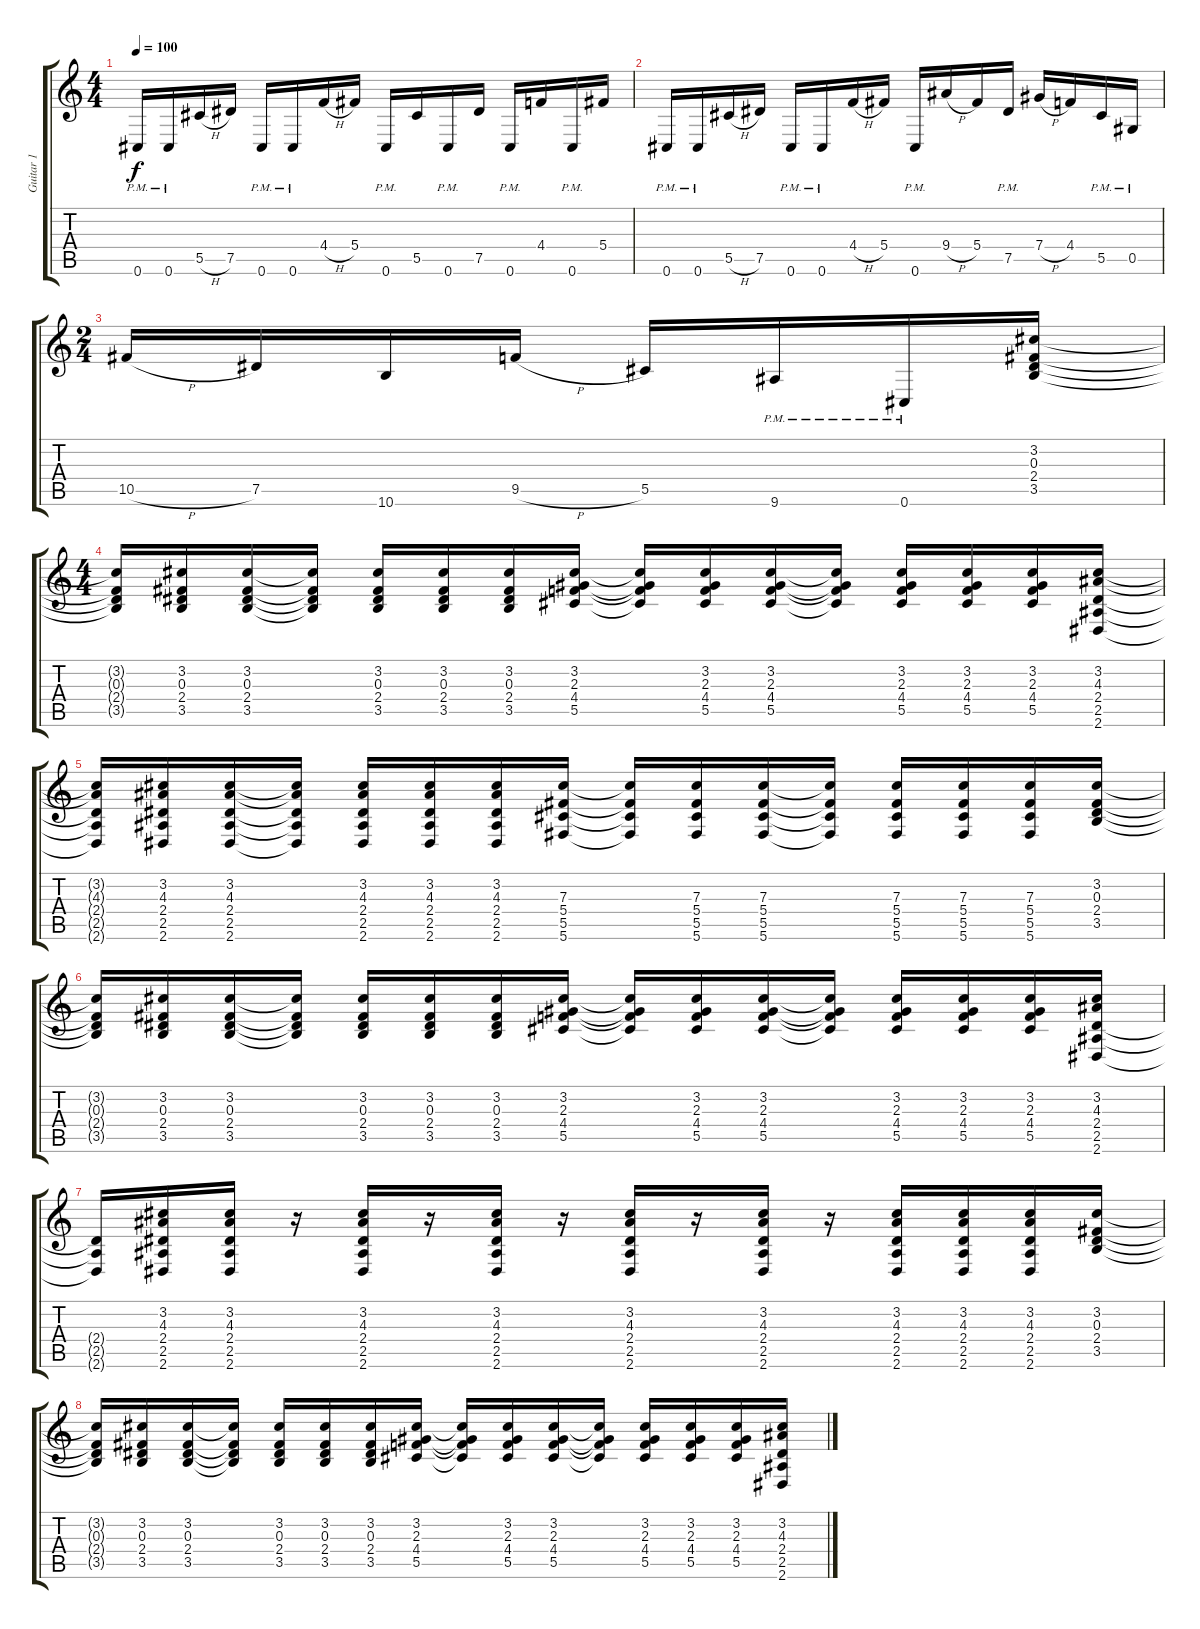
\track ("Guitar 1" "Guitar 1") {instrument overdrivenguitar}
\staff {score tabs}
\tuning (Eb4 Bb3 Gb3 Db3 Ab2 Db2) {hide}
\ts (4 4)
\tempo 100
\clef g2
\ks c
0.6{pm}.16{dy f} 0.6{pm}.16 5.5{h}.16 7.5.16 0.6{pm}.16 0.6{pm}.16 4.4{h}.16 5.4.16 0.6{pm}.16 5.5.16 0.6{pm}.16 7.5.16 0.6{pm}.16 4.4.16 0.6{pm}.16 5.4.16 |
0.6{pm}.16 0.6{pm}.16 5.5{h}.16 7.5.16 0.6{pm}.16 0.6{pm}.16 4.4{h}.16 5.4.16 0.6{pm}.16 9.4{h}.16 5.4.16 7.5{pm}.16 7.4{h}.16 4.4.16 5.5{pm}.16 0.5{pm}.16 |
\ts (2 4)
10.5{h}.16 7.5.16 10.6.16 9.5{h}.16 5.5.16 9.6{pm}.16 0.6{pm}.16 (3.2 0.3 2.4 3.5).16 |
\ts (4 4)
(3.2{t} 0.3{t} 2.4{t} 3.5{t}).16 (3.2 0.3 2.4 3.5).16 (3.2 0.3 2.4 3.5).16 (3.2{t} 0.3{t} 2.4{t} 3.5{t}).16 (3.2 0.3 2.4 3.5).16 (3.2 0.3 2.4 3.5).16 (3.2 0.3 2.4 3.5).16 (3.2 2.3 4.4 5.5).16 (3.2{t} 2.3{t} 4.4{t} 5.5{t}).16 (3.2 2.3 4.4 5.5).16 (3.2 2.3 4.4 5.5).16 (3.2{t} 2.3{t} 4.4{t} 5.5{t}).16 (3.2 2.3 4.4 5.5).16 (3.2 2.3 4.4 5.5).16 (3.2 2.3 4.4 5.5).16 (3.2 4.3 2.4 2.5 2.6).16 |
(3.2{t} 4.3{t} 2.4{t} 2.5{t} 2.6{t}).16 (3.2 4.3 2.4 2.5 2.6).16 (3.2 4.3 2.4 2.5 2.6).16 (3.2{t} 4.3{t} 2.4{t} 2.5{t} 2.6{t}).16 (3.2 4.3 2.4 2.5 2.6).16 (3.2 4.3 2.4 2.5 2.6).16 (3.2 4.3 2.4 2.5 2.6).16 (7.3 5.4 5.5 5.6).16 (7.3{t} 5.4{t} 5.5{t} 5.6{t}).16 (7.3 5.4 5.5 5.6).16 (7.3 5.4 5.5 5.6).16 (7.3{t} 5.4{t} 5.5{t} 5.6{t}).16 (7.3 5.4 5.5 5.6).16 (7.3 5.4 5.5 5.6).16 (7.3 5.4 5.5 5.6).16 (3.2 0.3 2.4 3.5).16 |
(3.2{t} 0.3{t} 2.4{t} 3.5{t}).16 (3.2 0.3 2.4 3.5).16 (3.2 0.3 2.4 3.5).16 (3.2{t} 0.3{t} 2.4{t} 3.5{t}).16 (3.2 0.3 2.4 3.5).16 (3.2 0.3 2.4 3.5).16 (3.2 0.3 2.4 3.5).16 (3.2 2.3 4.4 5.5).16 (3.2{t} 2.3{t} 4.4{t} 5.5{t}).16 (3.2 2.3 4.4 5.5).16 (3.2 2.3 4.4 5.5).16 (3.2{t} 2.3{t} 4.4{t} 5.5{t}).16 (3.2 2.3 4.4 5.5).16 (3.2 2.3 4.4 5.5).16 (3.2 2.3 4.4 5.5).16 (3.2 4.3 2.4 2.5 2.6).16 |
(2.4{t} 2.5{t} 2.6{t}).16 (3.2 4.3 2.4 2.5 2.6).16 (3.2 4.3 2.4 2.5 2.6).16 r.16 (3.2 4.3 2.4 2.5 2.6).16 r.16 (3.2 4.3 2.4 2.5 2.6).16 r.16 (3.2 4.3 2.4 2.5 2.6).16 r.16 (3.2 4.3 2.4 2.5 2.6).16 r.16 (3.2 4.3 2.4 2.5 2.6).16 (3.2 4.3 2.4 2.5 2.6).16 (3.2 4.3 2.4 2.5 2.6).16 (3.2 0.3 2.4 3.5).16 |
(3.2{t} 0.3{t} 2.4{t} 3.5{t}).16 (3.2 0.3 2.4 3.5).16 (3.2 0.3 2.4 3.5).16 (3.2{t} 0.3{t} 2.4{t} 3.5{t}).16 (3.2 0.3 2.4 3.5).16 (3.2 0.3 2.4 3.5).16 (3.2 0.3 2.4 3.5).16 (3.2 2.3 4.4 5.5).16 (3.2{t} 2.3{t} 4.4{t} 5.5{t}).16 (3.2 2.3 4.4 5.5).16 (3.2 2.3 4.4 5.5).16 (3.2{t} 2.3{t} 4.4{t} 5.5{t}).16 (3.2 2.3 4.4 5.5).16 (3.2 2.3 4.4 5.5).16 (3.2 2.3 4.4 5.5).16 (3.2 4.3 2.4 2.5 2.6).16
